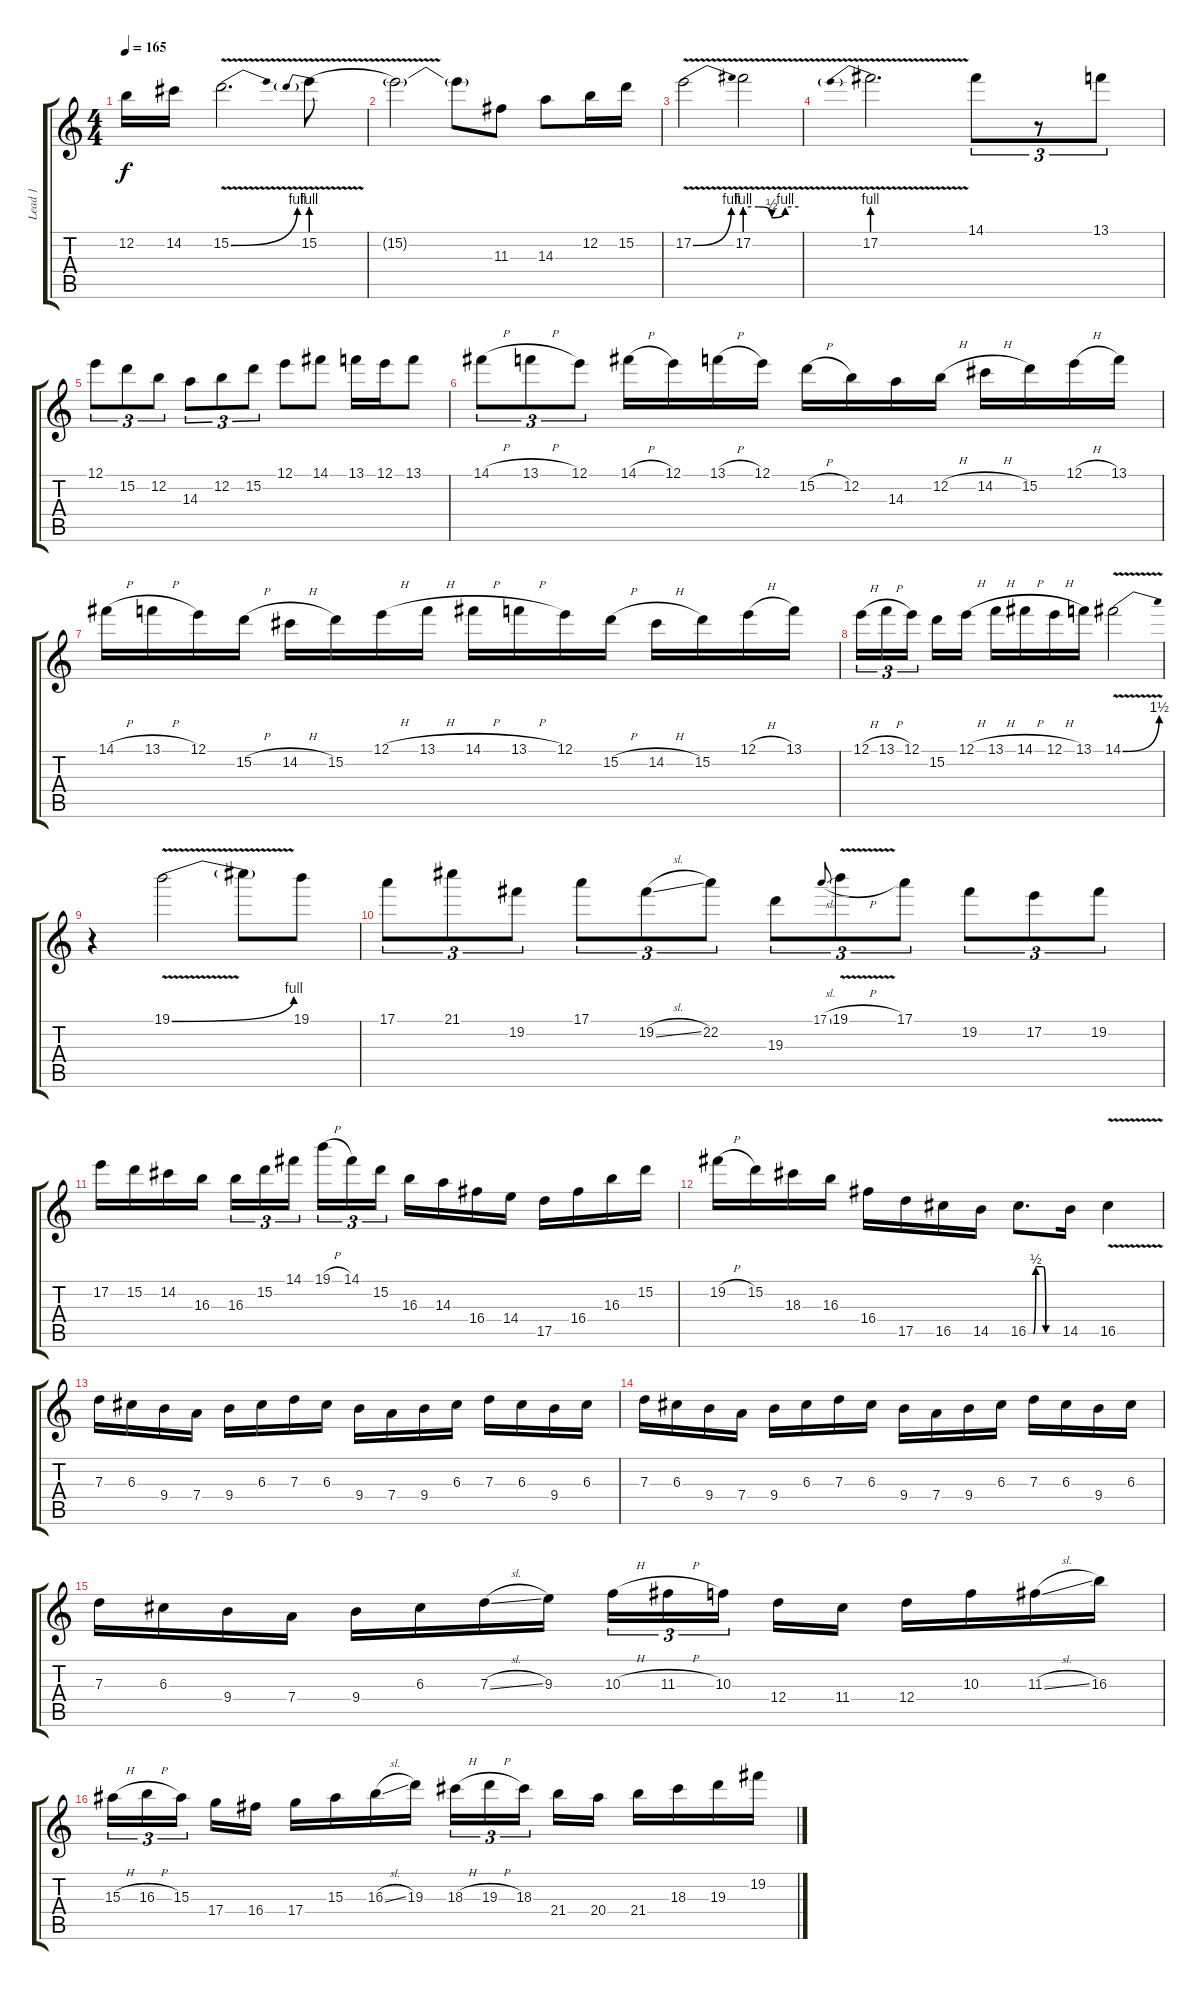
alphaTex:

\track ("Lead 1" "Lead 1") {instrument distortionguitar}
\staff {score tabs}
\tuning (E4 B3 G3 D3 A2 E2) {hide}
\ts (4 4)
\tempo 165
\clef g2
\ks c
12.2.16{dy f} 14.2.16 15.2{be (bend 0 0 60 4) v}.2{d} 15.2{be (prebend 0 4 60 4) v}.8 |
15.2{t}.2 15.2{t}.8 11.3.8 14.3.8 12.2.16 15.2.16 |
17.2{be (bend 0 0 60 4) v}.2 17.2{be (custom 0 4 15 4 30 2 45 4 60 4) v}.2 |
17.2{be (prebend 0 4 60 4) v}.2{d} 14.1.8{tu (3 2)} r.8{tu (3 2)} 13.1.8{tu (3 2)} |
12.1.8{tu (3 2)} 15.2.8{tu (3 2)} 12.2.8{tu (3 2)} 14.3.8{tu (3 2)} 12.2.8{tu (3 2)} 15.2.8{tu (3 2)} 12.1.8 14.1.8 13.1.16 12.1.16 13.1.8 |
14.1{h}.8{tu (3 2)} 13.1{h}.8{tu (3 2)} 12.1.8{tu (3 2)} 14.1{h}.16 12.1.16 13.1{h}.16 12.1.16 15.2{h}.16 12.2.16 14.3.16 12.2{h}.16 14.2{h}.16 15.2.16 12.1{h}.16 13.1.16 |
14.1{h}.16 13.1{h}.16 12.1.16 15.2{h}.16 14.2{h}.16 15.2.16 12.1{h}.16 13.1{h}.16 14.1{h}.16 13.1{h}.16 12.1.16 15.2{h}.16 14.2{h}.16 15.2.16 12.1{h}.16 13.1.16 |
12.1{h}.16{tu (3 2)} 13.1{h}.16{tu (3 2)} 12.1.16{tu (3 2) beam splitsecondary} 15.2.16 12.1{h}.16 13.1{h}.16 14.1{h}.16 12.1{h}.16 13.1.16 14.1{be (bend 0 0 60 6) v}.2 |
r.4 19.1{be (bend 0 0 60 4) v}.2 19.1{t}.8 19.1.8 |
17.1.8{tu (3 2)} 21.1.8{tu (3 2)} 19.2.8{tu (3 2)} 17.1.8{tu (3 2)} 19.2{sl}.8{tu (3 2)} 22.2.8{tu (3 2)} 19.3.8{tu (3 2)} 17.1{sl}.8{gr onbeat} 19.1{v h}.8{tu (3 2)} 17.1.8{tu (3 2)} 19.2.8{tu (3 2)} 17.2.8{tu (3 2)} 19.2.8{tu (3 2)} |
17.2.16 15.2.16 14.2.16 16.3.16 16.3.16{tu (3 2)} 15.2.16{tu (3 2)} 14.1.16{tu (3 2) beam splitsecondary} 19.1{h}.16{tu (3 2)} 14.1.16{tu (3 2)} 15.2.16{tu (3 2)} 16.3.16 14.3.16 16.4.16 14.4.16 17.5.16 16.4.16 16.3.16 15.2.16 |
19.2{h}.16 15.2.16 18.3.16 16.3.16 16.4.16 17.5.16 16.5.16 14.5.16 16.5{be (custom 0 0 10 0 15 2 20 2 30 2 35 0 60 0)}.8{d} 14.5.16 16.5{v}.4 |
7.3.16 6.3.16 9.4.16 7.4.16 9.4.16 6.3.16 7.3.16 6.3.16 9.4.16 7.4.16 9.4.16 6.3.16 7.3.16 6.3.16 9.4.16 6.3.16 |
7.3.16 6.3.16 9.4.16 7.4.16 9.4.16 6.3.16 7.3.16 6.3.16 9.4.16 7.4.16 9.4.16 6.3.16 7.3.16 6.3.16 9.4.16 6.3.16 |
7.3.16 6.3.16 9.4.16 7.4.16 9.4.16 6.3.16 7.3{sl}.16 9.3.16 10.3{h}.16{tu (3 2)} 11.3{h}.16{tu (3 2)} 10.3.16{tu (3 2) beam splitsecondary} 12.4.16 11.4.16 12.4.16 10.3.16 11.3{sl}.16 16.3.16 |
15.3{h}.16{tu (3 2)} 16.3{h}.16{tu (3 2)} 15.3.16{tu (3 2) beam splitsecondary} 17.4.16 16.4.16 17.4.16 15.3.16 16.3{sl}.16 19.3.16 18.3{h}.16{tu (3 2)} 19.3{h}.16{tu (3 2)} 18.3.16{tu (3 2) beam splitsecondary} 21.4.16 20.4.16 21.4.16 18.3.16 19.3.16 19.2.16
